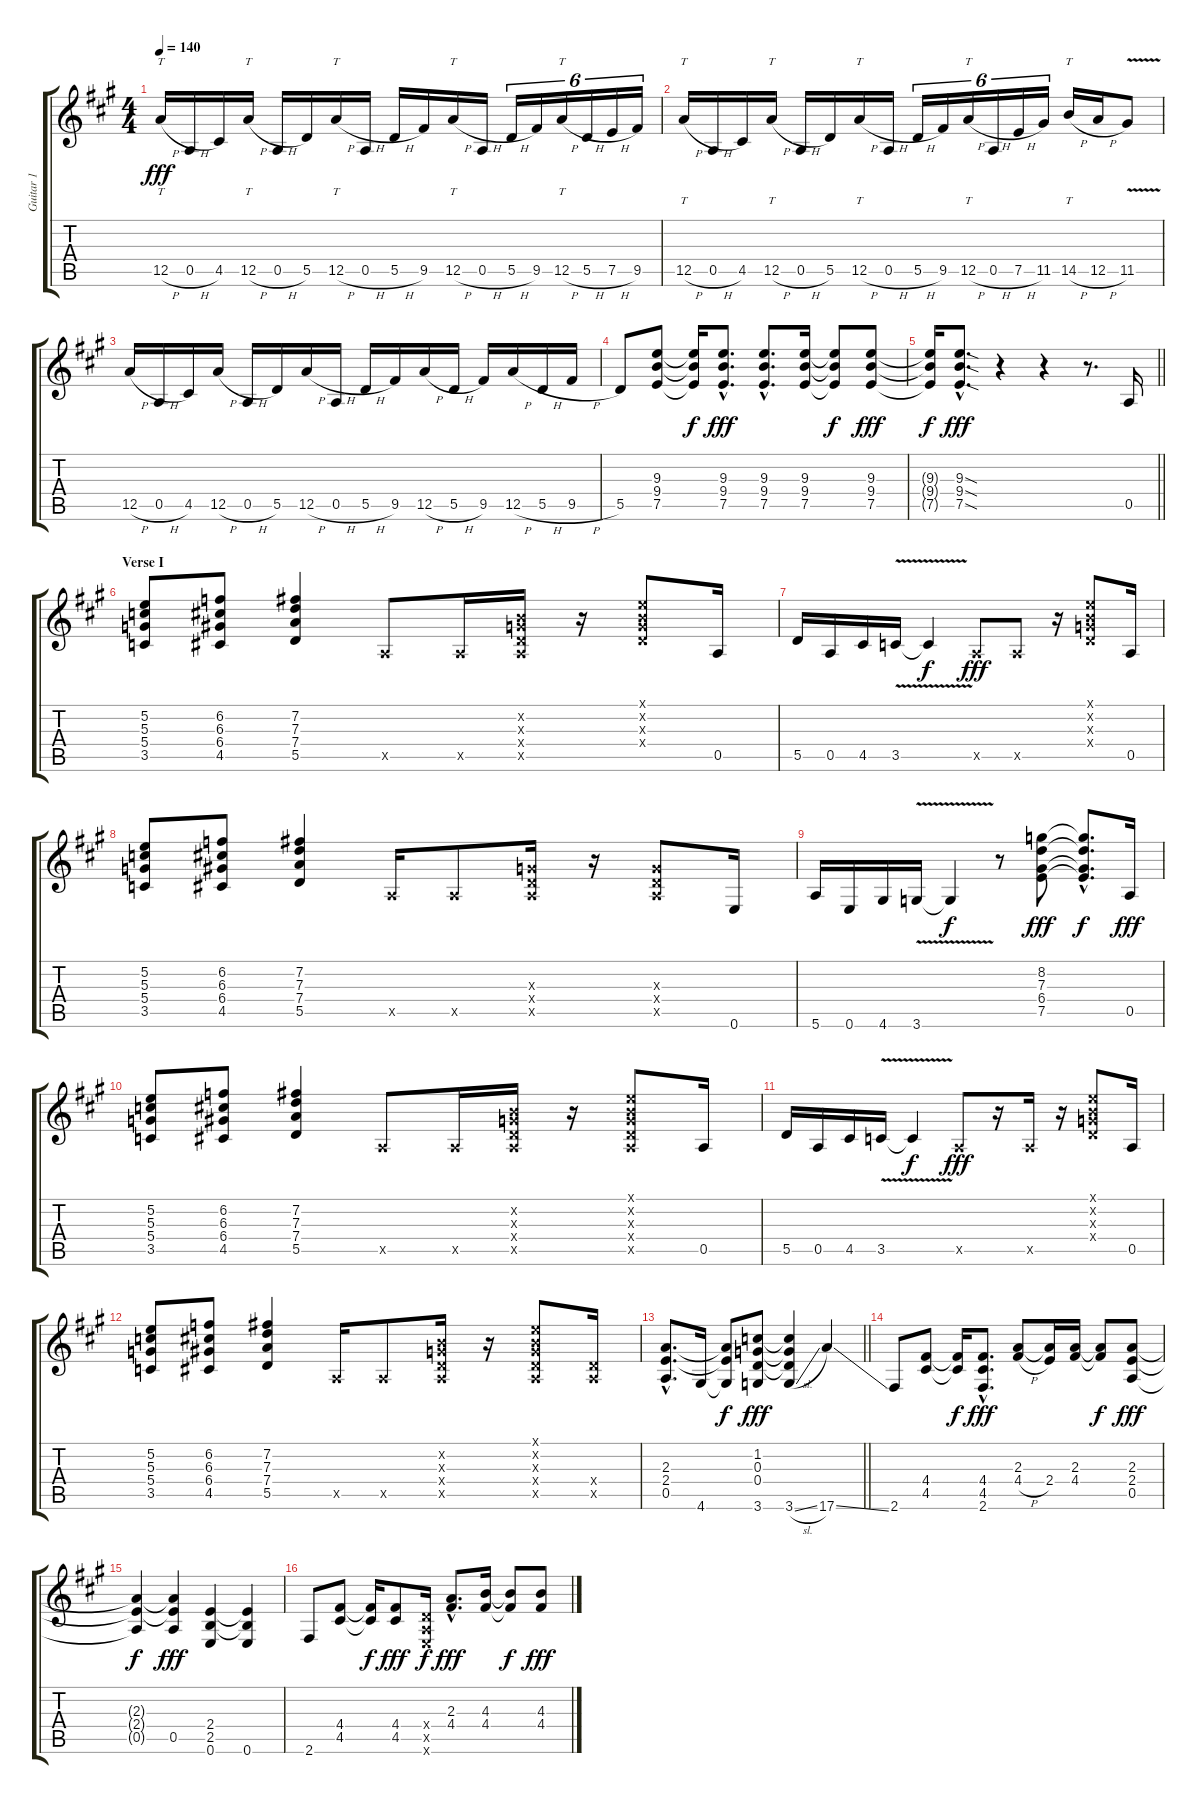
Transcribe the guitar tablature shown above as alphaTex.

\track ("Guitar 1" "Guitar 1") {instrument distortionguitar}
\staff {score tabs}
\tuning (E4 B3 G3 D3 A2 E2) {hide}
\ts (4 4)
\tempo 140
\clef g2
\ks a
12.5{h}.16{tt dy fff} 0.5{h}.16 4.5.16 12.5{h}.16{tt} 0.5{h}.16 5.5.16 12.5{h}.16{tt} 0.5{h}.16 5.5{h}.16 9.5.16 12.5{h}.16{tt} 0.5{h}.16 5.5{h}.16{tu (6 4)} 9.5.16{tu (6 4)} 12.5{h}.16{tt tu (6 4)} 5.5{h}.16{tu (6 4)} 7.5{h}.16{tu (6 4)} 9.5.16{tu (6 4)} |
12.5{h}.16{tt} 0.5{h}.16 4.5.16 12.5{h}.16{tt} 0.5{h}.16 5.5.16 12.5{h}.16{tt} 0.5{h}.16 5.5{h}.16{tu (6 4)} 9.5.16{tu (6 4)} 12.5{h}.16{tt tu (6 4)} 0.5{h}.16{tu (6 4)} 7.5{h}.16{tu (6 4)} 11.5.16{tu (6 4)} 14.5{h}.16{tt} 12.5{h}.16 11.5{v}.8 |
12.5{h}.16 0.5{h}.16 4.5.16 12.5{h}.16 0.5{h}.16 5.5.16 12.5{h}.16 0.5{h}.16 5.5{h}.16 9.5.16 12.5{h}.16 5.5{h}.16 9.5.16 12.5{h}.16 5.5{h}.16 9.5{h}.16 |
5.5.8 (9.3 9.4 7.5).8 (9.3{t} 9.4{t} 7.5{t}).16{dy f} (9.3{hac} 9.4{hac} 7.5{hac}).8{d dy fff} (9.3{hac} 9.4{hac} 7.5{hac}).8{d} (9.3 9.4 7.5).16 (9.3{t} 9.4{t} 7.5{t}).8{dy f} (9.3 9.4 7.5).8{dy fff} |
\barLineRight lightlight
(9.3{t} 9.4{t} 7.5{t}).16{dy f} (9.3{sod hac} 9.4{sod hac} 7.5{sod hac}).8{d dy fff} r.4 r.4 r.8{d} 0.5.16 |
\section ("" "Verse I")
(5.2 5.3 5.4 3.5).8 (6.2 6.3 6.4 4.5).8 (7.2 7.3 7.4 5.5).4 0.5{x}.8 0.5{x}.16 (0.2{x} 0.3{x} 0.4{x} 0.5{x}).16 r.16 (0.1{x} 0.2{x} 0.3{x} 0.4{x}).8 0.5.16 |
5.5.16 0.5.16 4.5.16 3.5{v}.16 3.5{t}.4{dy f} 0.5{x}.8{dy fff} 0.5{x}.8 r.16 (0.1{x} 0.2{x} 0.3{x} 0.4{x}).8 0.5.16 |
(5.2 5.3 5.4 3.5).8 (6.2 6.3 6.4 4.5).8 (7.2 7.3 7.4 5.5).4 0.5{x}.16 0.5{x}.8 (0.3{x} 0.4{x} 0.5{x}).16 r.16 (0.3{x} 0.4{x} 0.5{x}).8 0.6.16 |
5.6.16 0.6.16 4.6.16 3.6{v}.16 3.6{t}.4{dy f} r.8 (8.2 7.3 6.4 7.5).8{dy fff} (8.2{hac t} 7.3{hac t} 6.4{hac t} 7.5{hac t}).8{d dy f} 0.5.16{dy fff} |
(5.2 5.3 5.4 3.5).8 (6.2 6.3 6.4 4.5).8 (7.2 7.3 7.4 5.5).4 0.5{x}.8 0.5{x}.16 (0.2{x} 0.3{x} 0.4{x} 0.5{x}).16 r.16 (0.1{x} 0.2{x} 0.3{x} 0.4{x} 0.5{x}).8 0.5.16 |
5.5.16 0.5.16 4.5.16 3.5{v}.16 3.5{t}.4{dy f} 0.5{x}.8{dy fff} r.16 0.5{x}.16 r.16 (0.1{x} 0.2{x} 0.3{x} 0.4{x}).8 0.5.16 |
(5.2 5.3 5.4 3.5).8 (6.2 6.3 6.4 4.5).8 (7.2 7.3 7.4 5.5).4 0.5{x}.16 0.5{x}.8 (0.2{x} 0.3{x} 0.4{x} 0.5{x}).16 r.16 (0.1{x} 0.2{x} 0.3{x} 0.4{x} 0.5{x}).8 (0.4{x} 0.5{x}).16 |
\barLineRight lightlight
(2.3{hac} 2.4{hac} 0.5{hac}).8{d} 4.6.16 (2.3{t} 2.4{t} 4.6{t}).8{dy f} (1.2 0.3 0.4 3.6).8{dy fff} (1.2{t} 0.3{t} 0.4{t} 3.6{sl}).4 17.6{ss}.4 |
2.6.8 (4.4 4.5).8 (4.4{t} 4.5{t}).16{dy f} (4.4{hac} 4.5{hac} 2.6{hac}).8{d dy fff} (2.3 4.4{h}).8 (2.3{t} 2.4).16 (2.3 4.4).16 (2.3{t} 4.4{t}).8{dy f} (2.3 2.4 0.5).8{dy fff} |
(2.3{t} 2.4{t} 0.5{t}).4{dy f} (2.3{t} 2.4{t} 0.5).4{dy fff} (2.4 2.5 0.6).4 (2.4{t} 2.5{t} 0.6).4 |
2.6.8 (4.4 4.5).8 (4.4{t} 4.5{t}).16{dy f} (4.4 4.5).8{dy fff} (0.4{x} 0.5{x} 0.6{x}).16{dy f} (2.3{hac} 4.4{hac}).8{d dy fff} (4.3 4.4).16 (4.3{t} 4.4{t}).8{dy f} (4.3 4.4).8{dy fff}
